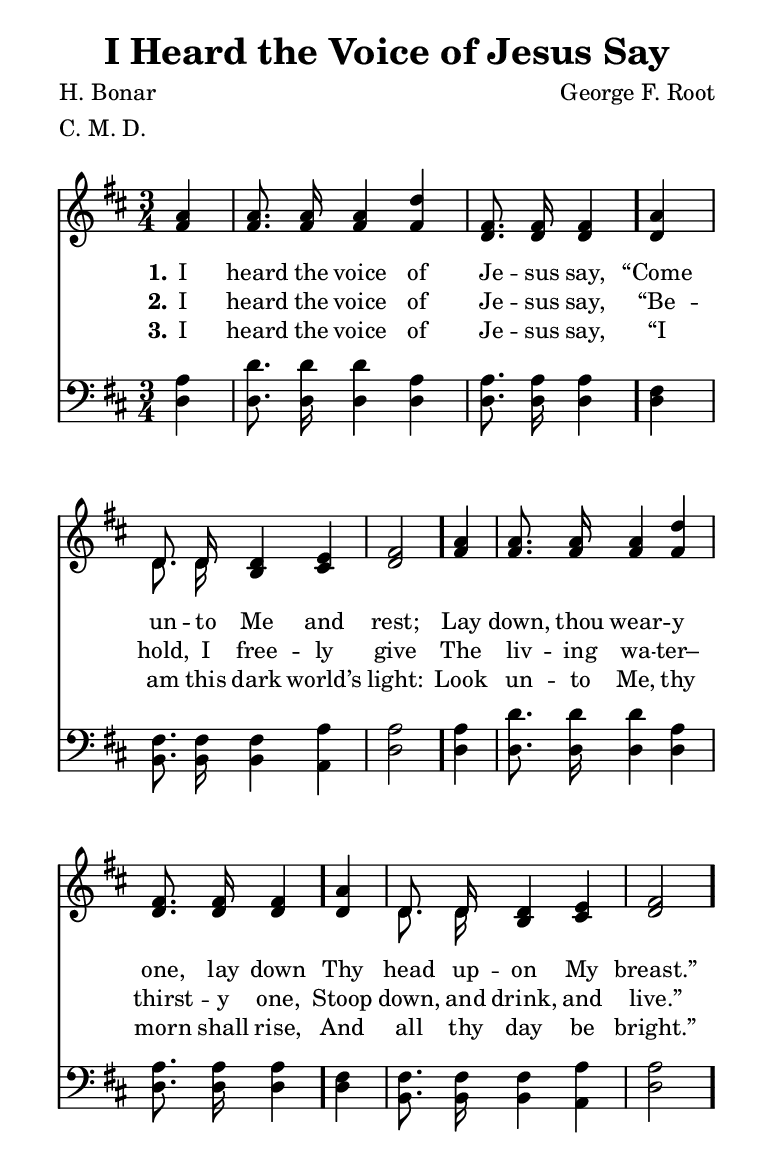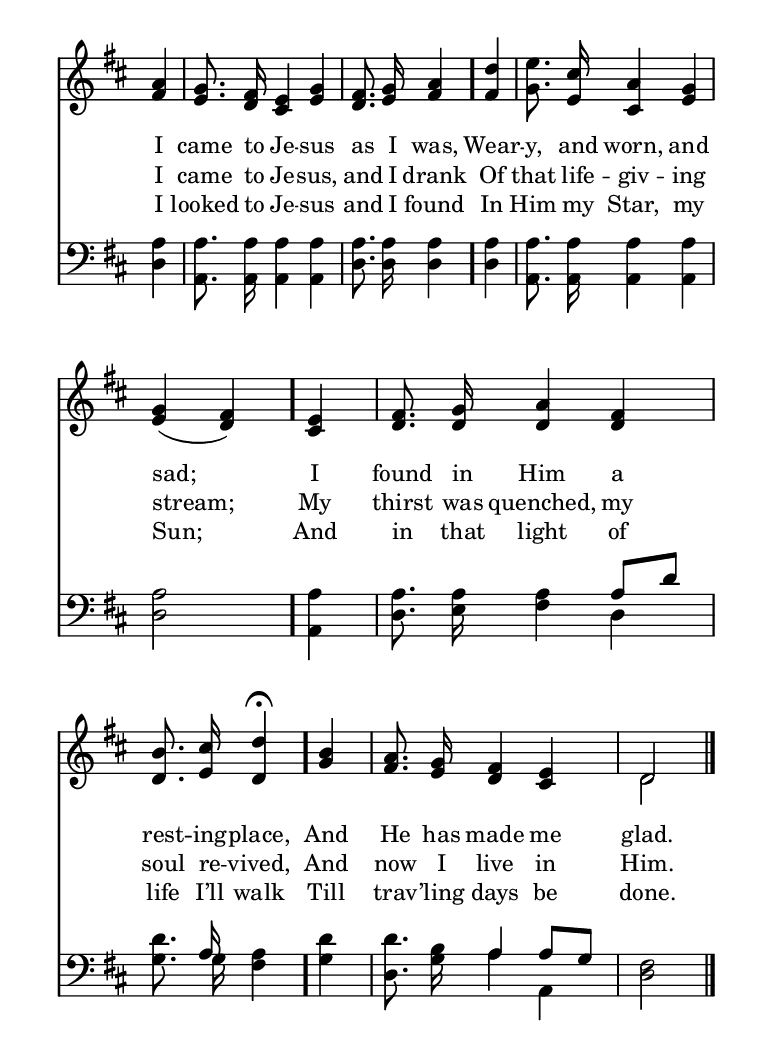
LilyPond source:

\include "common/global.ily"
\paper {
  \include "common/paper.ily"
}

\header{
  %gospel
  hymnnumber = "222"
  title = "I Heard the Voice of Jesus Say"
  tunename = "Varina"
  meter = "C. M. D."
  poet = "H. Bonar"
  composer = "George F. Root"
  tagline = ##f
}

ta = { \tempo 4=80 }
tb = { \tempo 4=40 }

global = {
  \include "common/overrides.ily"
  \override Staff.TimeSignature.style = #'numbered
  \time 3/4
  \override Score.MetronomeMark.transparent = ##t % hide all fermata changes too
  \ta
  \key d \major
  \partial 4
  \autoBeamOff
}

patternA = { \ta c4 | c8. c16 c4 c | c8. c16 c4 }
patternD = { \ta c4 | c8. c16 c4 c | c8. c16 \tb c4\fermata }
patternB = { \ta c4 | c8. c16 c4 c | c2 }
patternC = { \ta c4 | c8. c16 c4 c | c4( c) }

notesSoprano = {
\global
\relative c'' {

  a4 | a8. a16 a4 d | fis,8. fis16 fis4
  a4 | d,8. d16 d4 e | fis2 \eogbreak
  a4 | a8. a16 a4 d | fis,8. fis16 fis4
  a4 | d,8. d16 d4 e | fis2 \eogbreak

  \changePitch \patternA { a | g fis e g | fis g a }
  \changePitch \patternC { d | e cis a g | g fis } \eogbreak
  \changePitch \patternD { e | fis g a fis | b cis d }
  \changePitch \patternB { b | a g fis e | d }

  \bar "|."

}
}

notesAlto = {
\global
\relative e' {

  \changePitch \patternA { fis | fis fis fis fis | d d d }
  \changePitch \patternB { d | d d b cis | d }
  \changePitch \patternA { fis | fis fis fis fis | d d d }
  \changePitch \patternB { d | d d b cis | d }

  \changePitch \patternA { fis | e d cis e | d e fis }
  \changePitch \patternC { fis | g e cis e | e d }
  \changePitch \patternA { cis | d d d d | d e d }
  \changePitch \patternB { g | fis e d cis | d }

}
}

notesTenor = {
\global
\relative a {

  \changePitch \patternA { a | d d d a | a a a }
  \changePitch \patternB { fis | fis fis fis a | a }
  \changePitch \patternA { a | d d d a | a a a }
  \changePitch \patternB { fis | fis fis fis a | a }

  \changePitch \patternA { a | a a a a | a a a }
  \changePitch \patternB { a | a a a a | a }
  a4 | a8. a16 a4 a8[ d] | d8. a16 a4
  d4 | d8. b16 a4 a8[ g] | fis2

}
}

notesBass = {
\global
\relative f {

  \changePitch \patternA { d | d d d d | d d d }
  \changePitch \patternB { d | b b b a | d }
  \changePitch \patternA { d | d d d d | d d d }
  \changePitch \patternB { d | b b b a | d }

  \changePitch \patternA { d | a a a a | d d d }
  \changePitch \patternB { d | a a a a | d }
  \changePitch \patternA { a | d e fis d | g g fis }
  \changePitch \patternB { g | d g a a, | d }

}
}

wordsA = \lyricmode {
\set stanza = "1."

I heard the voice of Je -- sus say, \bar "."
“Come un -- to Me and rest; \bar "."
Lay down, thou wear -- y one, lay down \bar "."
Thy head up -- on My breast.” \bar "."
I came to Je -- sus as I was, \bar "."
Wear -- y, and worn, and sad; \bar "."
I found in Him a rest -- ing -- place, \bar "."
And He has made me glad. \bar "."

}

wordsB = \lyricmode {
\set stanza = "2."

I heard the voice of Je -- sus say,
“Be -- hold, I free -- ly give
The liv -- ing wa -- ter– thirst -- y one,
Stoop down, and drink, and live.”
I came to Je -- sus, and I drank
Of that life -- giv -- ing stream;
My thirst was quenched, my soul re -- vived,
And now I live in Him.

}

wordsC = \lyricmode {
\set stanza = "3."

I heard the voice of Je -- sus say,
“I am this dark world’s light:
Look un -- to Me, thy morn shall rise,
And all thy day be bright.”
I looked to Je -- sus and I found
In Him my Star, my Sun;
And in that light of life I’ll walk
Till trav -- ’ling days be done.

}

\score {
  \context ChoirStaff <<
    \context Staff = upper <<
      \set Staff.autoBeaming = ##f
      \set ChoirStaff.systemStartDelimiter = #'SystemStartBar
      \set ChoirStaff.printPartCombineTexts = ##f
      \partcombine #'(2 . 9) \notesSoprano \notesAlto
      \context NullVoice = sopranos { \voiceOne << \notesSoprano >> }
      \context Lyrics = one   \lyricsto sopranos \wordsA
      \context Lyrics = two   \lyricsto sopranos \wordsB
      \context Lyrics = three \lyricsto sopranos \wordsC
    >>
    \context Staff = men <<
      \set Staff.autoBeaming = ##f
      \clef bass
      \set ChoirStaff.printPartCombineTexts = ##f
      \partcombine #'(2 . 9) \notesTenor \notesBass
    >>
  >>
  \layout {
    \include "common/layout.ily"
  }
  \midi{
    \include "common/midi.ily"
  }
}

\version "2.19.49"  % necessary for upgrading to future LilyPond versions.

% vi:set et ts=2 sw=2 ai nocindent syntax=lilypond:
